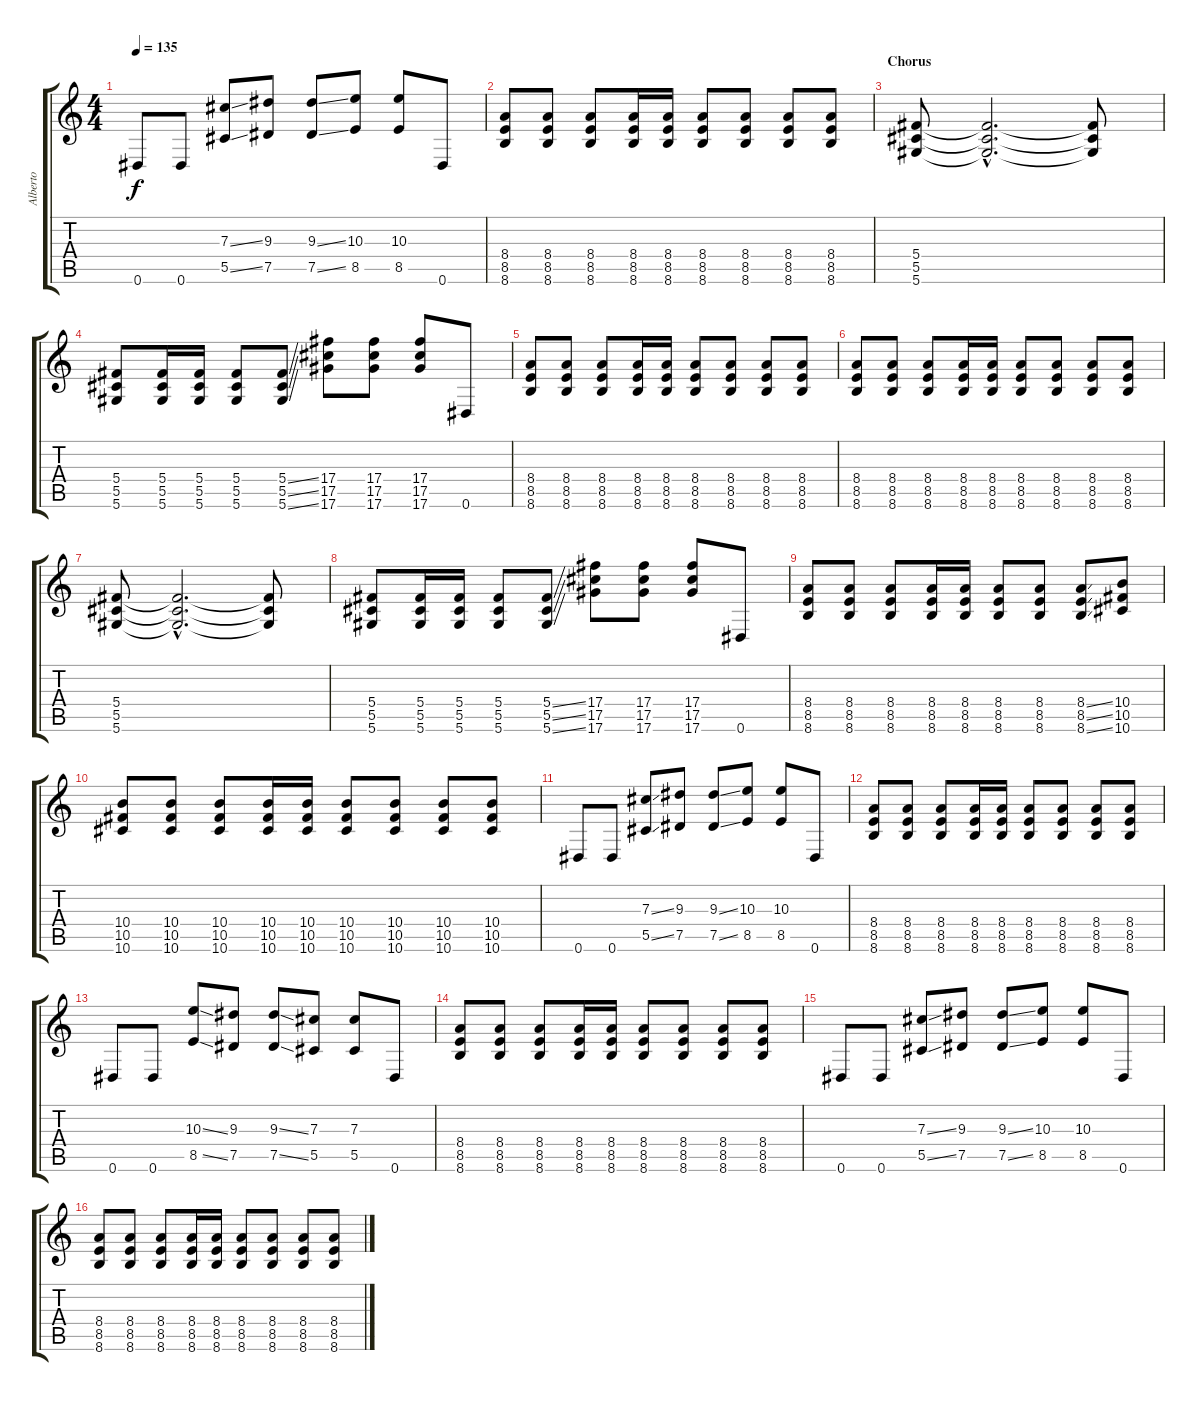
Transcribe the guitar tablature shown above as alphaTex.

\track ("Alberto" "Alberto") {instrument electricguitarclean}
\staff {score tabs}
\tuning (Eb4 Bb3 Gb3 Db3 Ab2 Eb2) {hide}
\ts (4 4)
\tempo 135
\clef g2
\ks c
0.6.8{dy f} 0.6.8 (7.3{ss} 5.5{ss}).8 (9.3 7.5).8 (9.3{ss} 7.5{ss}).8 (10.3 8.5).8 (10.3 8.5).8 0.6.8 |
(8.4 8.5 8.6).8 (8.4 8.5 8.6).8 (8.4 8.5 8.6).8 (8.4 8.5 8.6).16 (8.4 8.5 8.6).16 (8.4 8.5 8.6).8 (8.4 8.5 8.6).8 (8.4 8.5 8.6).8 (8.4 8.5 8.6).8 |
\section ("" "Chorus")
(5.4 5.5 5.6).8{volume 13 instrument overdrivenguitar} (5.4{hac t} 5.5{hac t} 5.6{hac t}).2{d} (5.4{t} 5.5{t} 5.6{t}).8 |
(5.4 5.5 5.6).8 (5.4 5.5 5.6).16 (5.4 5.5 5.6).16 (5.4 5.5 5.6).8 (5.4{ss} 5.5{ss} 5.6{ss}).8 (17.4 17.5 17.6).8 (17.4 17.5 17.6).8 (17.4 17.5 17.6).8 0.6.8 |
(8.4 8.5 8.6).8 (8.4 8.5 8.6).8 (8.4 8.5 8.6).8 (8.4 8.5 8.6).16 (8.4 8.5 8.6).16 (8.4 8.5 8.6).8 (8.4 8.5 8.6).8 (8.4 8.5 8.6).8 (8.4 8.5 8.6).8 |
(8.4 8.5 8.6).8 (8.4 8.5 8.6).8 (8.4 8.5 8.6).8 (8.4 8.5 8.6).16 (8.4 8.5 8.6).16 (8.4 8.5 8.6).8 (8.4 8.5 8.6).8 (8.4 8.5 8.6).8 (8.4 8.5 8.6).8 |
(5.4 5.5 5.6).8 (5.4{hac t} 5.5{hac t} 5.6{hac t}).2{d} (5.4{t} 5.5{t} 5.6{t}).8 |
(5.4 5.5 5.6).8 (5.4 5.5 5.6).16 (5.4 5.5 5.6).16 (5.4 5.5 5.6).8 (5.4{ss} 5.5{ss} 5.6{ss}).8 (17.4 17.5 17.6).8 (17.4 17.5 17.6).8 (17.4 17.5 17.6).8 0.6.8 |
(8.4 8.5 8.6).8 (8.4 8.5 8.6).8 (8.4 8.5 8.6).8 (8.4 8.5 8.6).16 (8.4 8.5 8.6).16 (8.4 8.5 8.6).8 (8.4 8.5 8.6).8 (8.4{ss} 8.5{ss} 8.6{ss}).8 (10.4 10.5 10.6).8 |
(10.4 10.5 10.6).8 (10.4 10.5 10.6).8 (10.4 10.5 10.6).8 (10.4 10.5 10.6).16 (10.4 10.5 10.6).16 (10.4 10.5 10.6).8 (10.4 10.5 10.6).8 (10.4 10.5 10.6).8 (10.4 10.5 10.6).8 |
0.6.8 0.6.8 (7.3{ss} 5.5{ss}).8 (9.3 7.5).8 (9.3{ss} 7.5{ss}).8 (10.3 8.5).8 (10.3 8.5).8 0.6.8 |
(8.4 8.5 8.6).8 (8.4 8.5 8.6).8 (8.4 8.5 8.6).8 (8.4 8.5 8.6).16 (8.4 8.5 8.6).16 (8.4 8.5 8.6).8 (8.4 8.5 8.6).8 (8.4 8.5 8.6).8 (8.4 8.5 8.6).8 |
0.6.8 0.6.8 (10.3{ss} 8.5{ss}).8 (9.3 7.5).8 (9.3{ss} 7.5{ss}).8 (7.3 5.5).8 (7.3 5.5).8 0.6.8 |
(8.4 8.5 8.6).8 (8.4 8.5 8.6).8 (8.4 8.5 8.6).8 (8.4 8.5 8.6).16 (8.4 8.5 8.6).16 (8.4 8.5 8.6).8 (8.4 8.5 8.6).8 (8.4 8.5 8.6).8 (8.4 8.5 8.6).8 |
0.6.8 0.6.8 (7.3{ss} 5.5{ss}).8 (9.3 7.5).8 (9.3{ss} 7.5{ss}).8 (10.3 8.5).8 (10.3 8.5).8 0.6.8 |
(8.4 8.5 8.6).8 (8.4 8.5 8.6).8 (8.4 8.5 8.6).8 (8.4 8.5 8.6).16 (8.4 8.5 8.6).16 (8.4 8.5 8.6).8 (8.4 8.5 8.6).8 (8.4 8.5 8.6).8 (8.4 8.5 8.6).8
